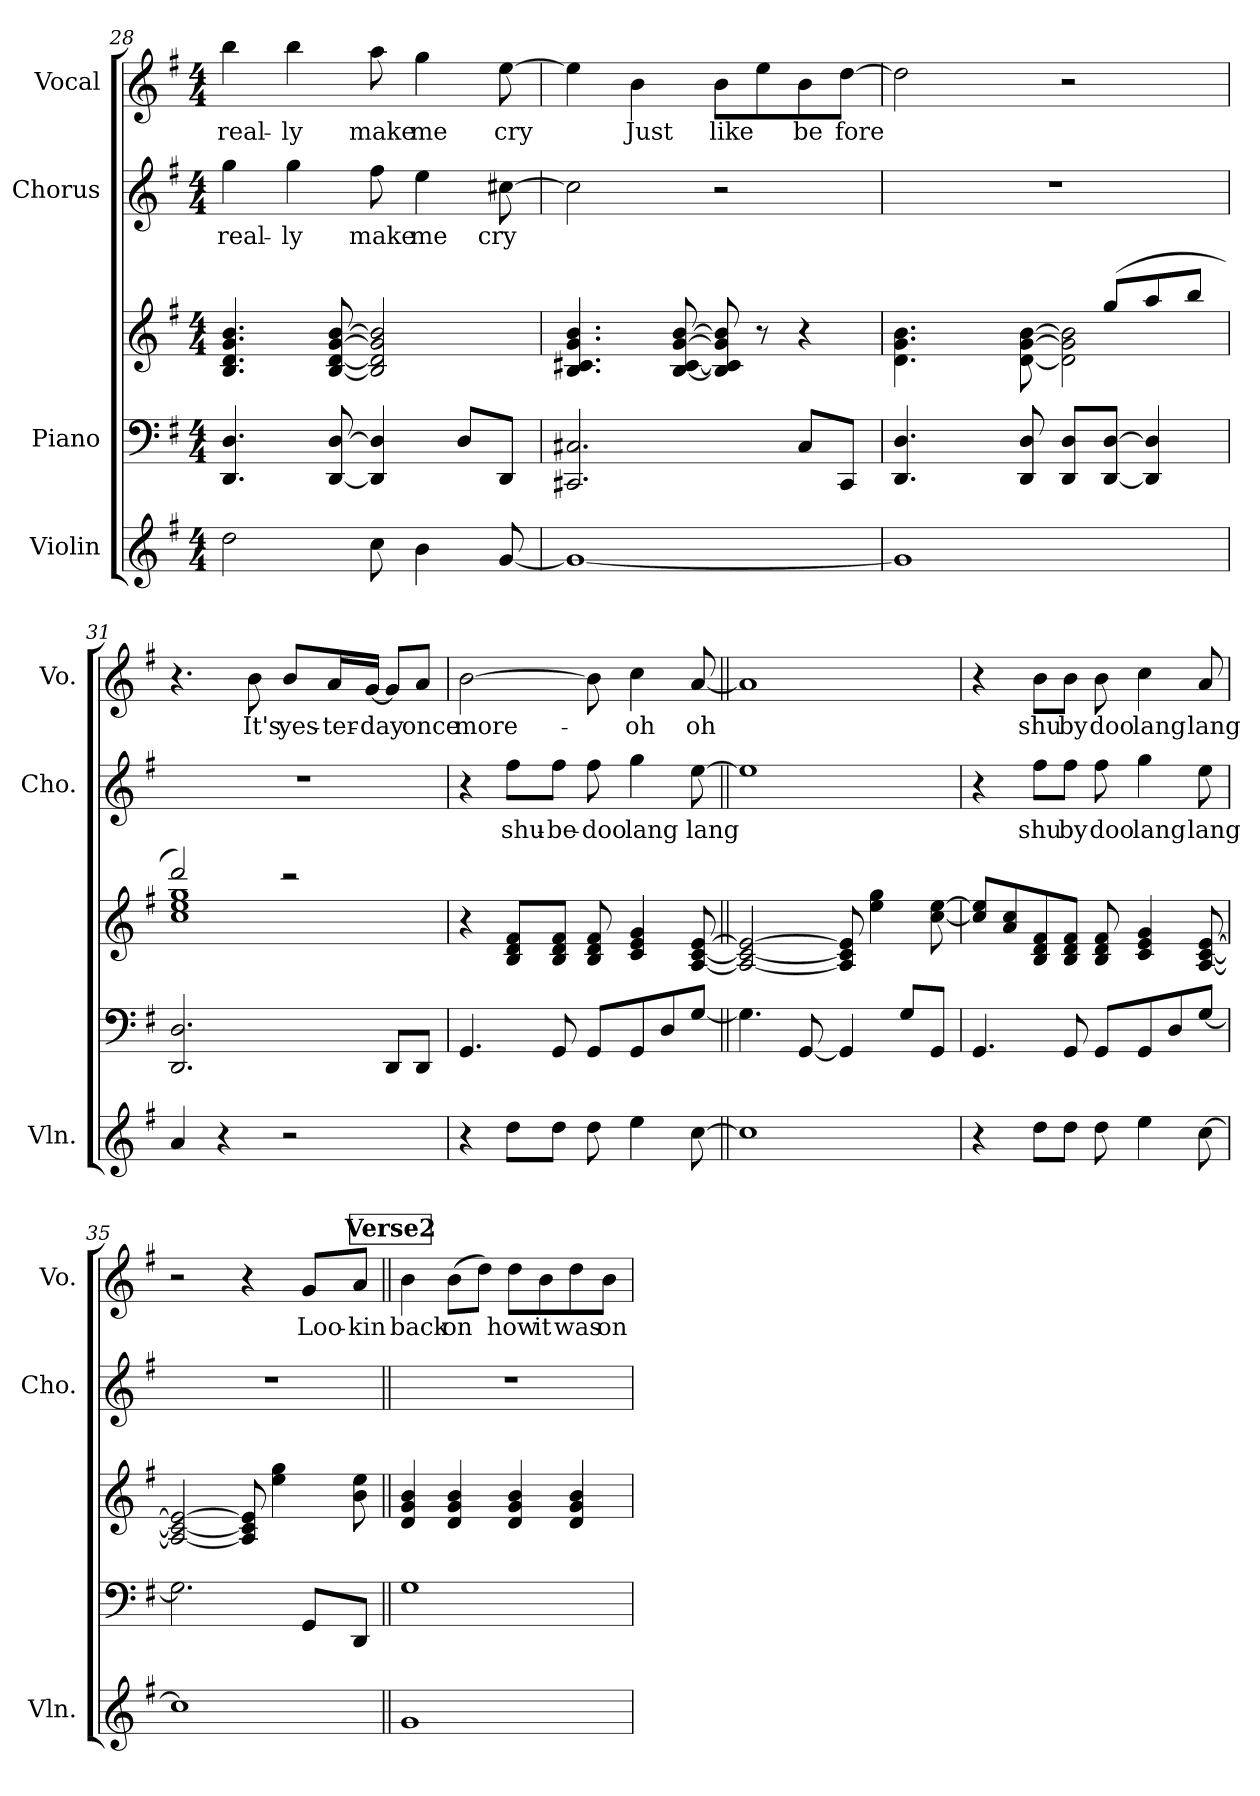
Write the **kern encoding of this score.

**kern	**kern	**kern	**kern	**text	**kern	**text
*part4	*part3	*part3	*part2	*part2	*part1	*part1
*staff5	*staff4	*staff3	*staff2	*staff2	*staff1	*staff1
*I"Violin	*I"Piano	*	*I"Chorus	*	*I"Vocal	*
*I'Vln.	*	*	*I'Cho.	*	*I'Vo.	*
*clefG2	*clefF4	*clefG2	*clefG2	*	*clefG2	*
*k[f#]	*k[f#]	*k[f#]	*k[f#]	*	*k[f#]	*
*M4/4	*M4/4	*M4/4	*M4/4	*	*M4/4	*
=28	=28	=28	=28	=28	=28	=28
!	!	!	!	!LO:LY:b	!	!LO:LY:b
2dd\	4.DD/ 4.D/	4.B/ 4.d/ 4.g/ 4.b/	4gg\	real-	4bb\	real-
!	!	!	!	!LO:LY:b	!	!LO:LY:b
.	.	.	4gg\	-ly	4bb\	-ly
.	[8DD/ [8D/	[8B/ [8d/ [8g/ [8b/	.	.	.	.
!	!	!	!	!LO:LY:b	!	!LO:LY:b
8cc\	4DD/] 4D/]	2B/] 2d/] 2g/] 2b/]	8ff#\	make	8aa\	make
!	!	!	!	!LO:LY:b	!	!LO:LY:b
4b\	.	.	4ee\	me	4gg\	me
.	8D/L	.	.	.	.	.
!	!	!	!	!LO:LY:b	!	!LO:LY:b
[8g/	8DD/J	.	[8cc#X\	cry	[8ee\	cry
=29	=29	=29	=29	=29	=29	=29
1g_	2.CC#X/ 2.C#X/	4.B/ 4.c#X/ 4.g/ 4.b/	2cc#\]	.	4ee\]	.
!	!	!	!	!	!	!LO:LY:b
.	.	.	.	.	4b\	Just
.	.	[8B/ [8c#/ [8g/ [8b/	.	.	.	.
!	!	!	!	!	!	!LO:LY:b
.	.	8B/] 8c#/] 8g/] 8b/]	2r	.	8b\L	like
.	.	8r	.	.	8ee\	.
!	!	!	!	!	!	!LO:LY:b
.	8C#/L	4r	.	.	8b\	be
!	!	!	!	!	!	!LO:LY:b
.	8CC#/J	.	.	.	[8dd\J	fore
!!LO:PB:g=z
=30	=30	=30	=30	=30	=30	=30
*	*	*^	*	*	*	*
1g]	4.DD/ 4.D/	8ryy	4.d\ 4.g\ 4.b\	1r	.	2dd\]	.
.	.	8ryy	.	.	.	.	.
.	.	8ryy	.	.	.	.	.
.	8DD/ 8D/	8ryy	[8d\ [8g\ [8b\	.	.	.	.
.	8DD/ 8D/L	8ryy	2d\] 2g\] 2b\]	.	.	2r	.
.	[8DD/ [8D/J	(>8gg/L	.	.	.	.	.
.	4DD/] 4D/]	8aa/	.	.	.	.	.
.	.	8bb/J	.	.	.	.	.
=31	=31	=31	=31	=31	=31	=31	=31
4a/	2.DD/ 2.D/	2ddd/)	1cc 1ee 1gg	1r	.	4.r	.
4r	.	.	.	.	.	.	.
!	!	!	!	!	!	!	!LO:LY:b
.	.	.	.	.	.	8b\	It's
!	!	!	!	!	!	!	!LO:LY:b
2r	.	2r	.	.	.	8b/L	yes-
!	!	!	!	!	!	!	!LO:LY:b
.	.	.	.	.	.	16a/L	-ter-
!	!	!	!	!	!	!	!LO:LY:b
.	.	.	.	.	.	[16g/JJ	-day
.	8DD/L	.	.	.	.	8g/L]	.
!	!	!	!	!	!	!	!LO:LY:b
.	8DD/J	.	.	.	.	8a/J	once
*	*	*v	*v	*	*	*	*
=32	=32	=32	=32	=32	=32	=32
!	!	!	!	!	!	!LO:LY:b
4r	4.GG/	4r	4r	.	[2b\	more-
!	!	!	!	!LO:LY:b	!	!
8dd\L	.	8B/ 8d/ 8f#/L	8ff#\L	shu-	.	.
!	!	!	!	!LO:LY:b	!	!
8dd\J	8GG/	8B/ 8d/ 8f#/J	8ff#\J	-be-	.	.
!	!	!	!	!LO:LY:b	!	!
8dd\	8GG/L	8B/ 8d/ 8f#/	8ff#\	-doo	8b\]	.
!	!	!	!	!LO:LY:b	!	!LO:LY:b
4ee\	8GG/	4c/ 4e/ 4g/	4gg\	lang	4cc\	-oh
.	8D/	.	.	.	.	.
!	!	!	!	!LO:LY:b	!	!LO:LY:b
[8cc\	[8G/J	[8A/ [8c/ [8e/	[8ee\	lang	[8a/	oh
=33||	=33||	=33||	=33||	=33||	=33||	=33||
1cc]	4.G\]	2A/_ 2c/_ 2e/_	1ee]	.	1a]	.
.	[8GG/	.	.	.	.	.
.	4GG/]	8A/] 8c/] 8e/]	.	.	.	.
.	.	4ee\ 4gg\	.	.	.	.
.	8G/L	.	.	.	.	.
.	8GG/J	[8cc\ [8ee\	.	.	.	.
!!LO:LB:g=z
=34	=34	=34	=34	=34	=34	=34
4r	4.GG/	8cc/] 8ee/]L	4r	.	4r	.
.	.	8a/ 8cc/	.	.	.	.
!	!	!	!	!LO:LY:b	!	!LO:LY:b
8dd\L	.	8B/ 8d/ 8f#/	8ff#\L	shu	8b\L	shu
!	!	!	!	!LO:LY:b	!	!LO:LY:b
8dd\J	8GG/	8B/ 8d/ 8f#/J	8ff#\J	by	8b\J	by
!	!	!	!	!LO:LY:b	!	!LO:LY:b
8dd\	8GG/L	8B/ 8d/ 8f#/	8ff#\	doo	8b\	doo
!	!	!	!	!LO:LY:b	!	!LO:LY:b
4ee\	8GG/	4c/ 4e/ 4g/	4gg\	lang	4cc\	lang
.	8D/	.	.	.	.	.
!	!	!	!	!LO:LY:b	!	!LO:LY:b
[8cc\	[8G/J	[8A/ [8c/ [8e/	8ee\	lang	8a/	lang
=35	=35	=35	=35	=35	=35	=35
1cc]	2.G\]	2A/_ 2c/_ 2e/_	1r	.	2r	.
.	.	8A/] 8c/] 8e/]	.	.	4r	.
.	.	4ee\ 4gg\	.	.	.	.
!	!	!	!	!	!	!LO:LY:b
.	8GG/L	.	.	.	8g/L	Loo-
!	!	!	!	!	!	!LO:LY:b
.	8DD/J	8b\ 8ee\	.	.	8a/J	-kin
!!LO:REH:place=s1:a:B:fs=14:t=Verse2
=36||	=36||	=36||	=36||	=36||	=36||	=36||
!	!	!	!	!	!	!LO:LY:b
1g	1G	4d/ 4g/ 4b/	1r	.	4b\	back
!	!	!	!	!	!	!LO:LY:b
.	.	4d/ 4g/ 4b/	.	.	(>8b\L	on
.	.	.	.	.	8dd\J)	.
!	!	!	!	!	!	!LO:LY:b
.	.	4d/ 4g/ 4b/	.	.	8dd\L	how
!	!	!	!	!	!	!LO:LY:b
.	.	.	.	.	8b\	it
!	!	!	!	!	!	!LO:LY:b
.	.	4d/ 4g/ 4b/	.	.	8dd\	was
!	!	!	!	!	!	!LO:LY:b
.	.	.	.	.	8b\J	on
=	=	=	=	=	=	=
*-	*-	*-	*-	*-	*-	*-
